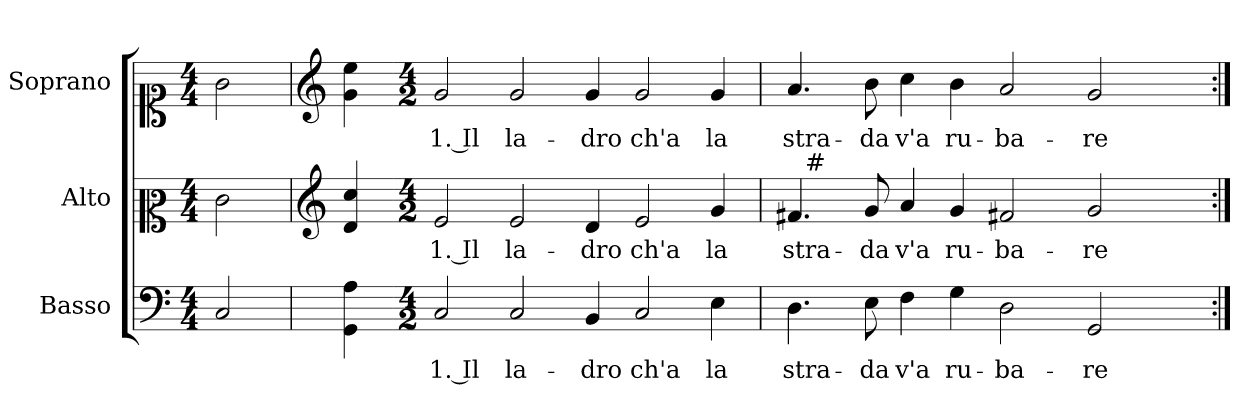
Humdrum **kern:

**kern	**text	**kern	**text	**kern	**text
*part3	*part3	*part2	*part2	*part1	*part1
*staff3	*staff3	*staff2	*staff2	*staff1	*staff1
*I"Basso	*	*I"Alto	*	*I"Soprano	*
*I'B.	*	*I'A.	*	*I'S.	*
!!LO:PB:g=z
*clefF4	*	*clefC2	*	*clefC1	*
*k[]	*	*k[]	*	*k[]	*
*C:	*	*C:	*	*C:	*
*M4/4	*	*M4/4	*	*M4/4	*
=1	=1	=1	=1	=1	=1
!LO:N:head=open	!	!LO:N:head=open	!	!LO:N:head=open	!
2Ci/	.	2ei\	.	2gi\	.
=2	=2	=2	=2	=2	=2
*	*	*clefG2	*	*clefG2	*
4GGi\ 4Ai	.	4di/ 4cci	.	4gi\ 4eei	.
=3-	=3-	=3-	=3-	=3-	=3-
*M4/2	*	*M4/2	*	*M4/2	*
!	!LO:LY:b:color=#000000	!	!	!	!
!	!	!	!LO:LY:b:color=#000000	!	!
!	!	!	!	!	!LO:LY:b:color=#000000
2Ci/	1. Il	2ei/	1. Il	2gi/	1. Il
!	!LO:LY:b:color=#000000	!	!	!	!
!	!	!	!LO:LY:b:color=#000000	!	!
!	!	!	!	!	!LO:LY:b:color=#000000
2Ci/	la-	2ei/	la-	2gi/	la-
!	!LO:LY:b:color=#000000	!	!	!	!
!	!	!	!LO:LY:b:color=#000000	!	!
!	!	!	!	!	!LO:LY:b:color=#000000
4BBi/	-dro	4di/	-dro	4gi/	-dro
!	!LO:LY:b:color=#000000	!	!	!	!
!	!	!	!LO:LY:b:color=#000000	!	!
!	!	!	!	!	!LO:LY:b:color=#000000
2Ci/	ch'a	2ei/	ch'a	2gi/	ch'a
!	!LO:LY:b:color=#000000	!	!	!	!
!	!	!	!LO:LY:b:color=#000000	!	!
!	!	!	!	!	!LO:LY:b:color=#000000
4Ei\	la	4gi/	la	4gi/	la
=4	=4	=4	=4	=4	=4
!	!LO:LY:b:color=#000000	!	!	!	!
!	!	!	!LO:LY:b:color=#000000	!	!
!	!	!	!	!	!LO:LY:b:color=#000000
*	*	*^	*	*	*
4.Di\	stra-	4.f#i/	32ryy	stra-	4.ai/	stra-
.	.	.	256ryy	.	.	.
!	!	!	!LO:TX:a:t=#	!	!	!
.	.	.	1ryy	.	.	.
!	!LO:LY:b:color=#000000	!	!	!	!	!
!	!	!	!	!LO:LY:b:color=#000000	!	!
!	!	!	!	!	!	!LO:LY:b:color=#000000
8Ei\	-da	8gi/	.	-da	8bi\	-da
!	!LO:LY:b:color=#000000	!	!	!	!	!
!	!	!	!	!LO:LY:b:color=#000000	!	!
!	!	!	!	!	!	!LO:LY:b:color=#000000
4Fi\	v'a	4ai/	.	v'a	4cci\	v'a
!	!LO:LY:b:color=#000000	!	!	!	!	!
!	!	!	!	!LO:LY:b:color=#000000	!	!
!	!	!	!	!	!	!LO:LY:b:color=#000000
4Gi\	ru-	4gi/	.	ru-	4bi\	ru-
!	!LO:LY:b:color=#000000	!	!	!	!	!
!	!	!	!	!LO:LY:b:color=#000000	!	!
!	!	!	!	!	!	!LO:LY:b:color=#000000
2Di\	-ba-	2f#Xi/	.	-ba-	2ai/	-ba-
.	.	.	2ryy	.	.	.
!	!LO:LY:b:color=#000000	!	!	!	!	!
!	!	!	!	!LO:LY:b:color=#000000	!	!
!	!	!	!	!	!	!LO:LY:b:color=#000000
2GGi/	-re	2gi/	.	-re	2gi/	-re
.	.	.	4ryy	.	.	.
.	.	.	8ryy	.	.	.
.	.	.	16ryy	.	.	.
.	.	.	64..ryy	.	.	.
*	*	*v	*v	*	*	*
=:|!	=:|!	=:|!	=:|!	=:|!	=:|!
*-	*-	*-	*-	*-	*-
